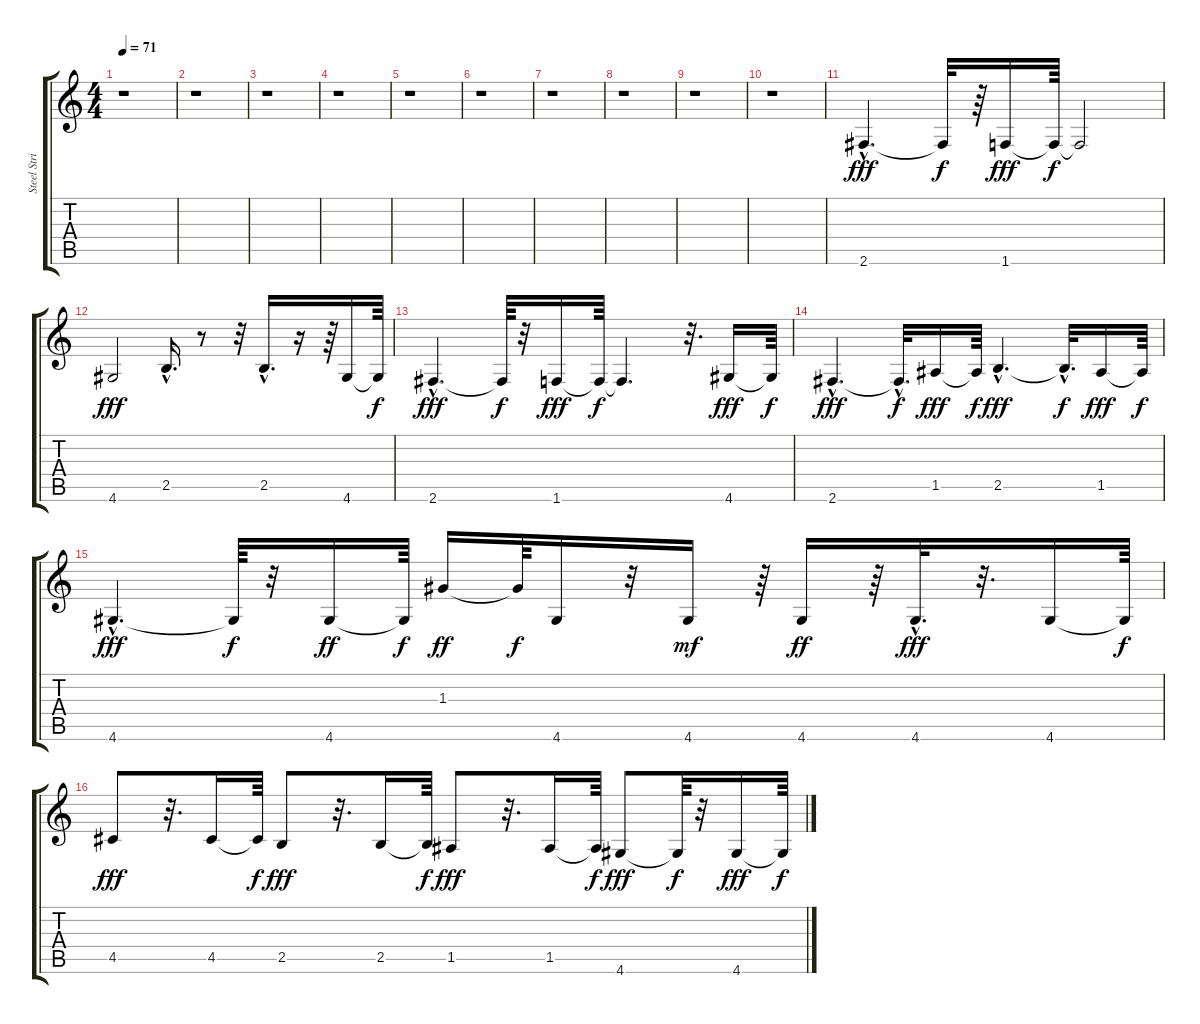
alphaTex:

\track ("Steel String Guitar " "Steel Stri") {instrument acousticbass}
\staff {score tabs}
\tuning (E4 B3 G3 D3 A2 E2) {hide}
\ts (4 4)
\tempo 71
\clef g2
\ks c
r.1{dy fff instrument acousticbass} |
r.1 |
r.1 |
r.1 |
r.1 |
r.1 |
r.1 |
r.1 |
r.1 |
r.1 |
2.6{hac}.4{d} 2.6{t}.32{dy f} r.64 1.6.16{dy fff} 1.6{t}.64{dy f} 1.6{t}.2 |
4.6.2{dy fff} 2.5{hac}.16{d} r.8 r.32 2.5{hac}.16{d} r.16 r.64 4.6.16 4.6{t}.64{dy f} |
2.6{hac}.4{d dy fff} 2.6{t}.64{dy f} r.32 1.6.16{dy fff} 1.6{t}.64{dy f} 1.6{t}.4{d} r.32{d} 4.6.16{dy fff} 4.6{t}.64{dy f} |
2.6{hac}.4{d dy fff} 2.6{hac t}.32{d dy f} 1.5.16{dy fff} 1.5{t}.64{dy f} 2.5{hac}.4{d dy fff} 2.5{hac t}.32{d dy f} 1.5.16{dy fff} 1.5{t}.64{dy f} |
4.6{hac}.4{d dy fff} 4.6{t}.64{dy f} r.32 4.6.16{dy ff} 4.6{t}.64{dy f} 1.3.16{dy ff} 1.3{t}.64{dy f} 4.6.16 r.32 4.6.16{dy mf} r.64 4.6.16{dy ff} r.64 4.6{hac}.32{d dy fff} r.32{d} 4.6.16 4.6{t}.64{dy f} |
4.5.8{dy fff} r.32{d} 4.5.16 4.5{t}.64{dy f} 2.5.8{dy fff} r.32{d} 2.5.16 2.5{t}.64{dy f} 1.5.8{dy fff} r.32{d} 1.5.16 1.5{t}.64{dy f} 4.6.8{dy fff} 4.6{t}.64{dy f} r.32 4.6.16{dy fff} 4.6{t}.64{dy f}
